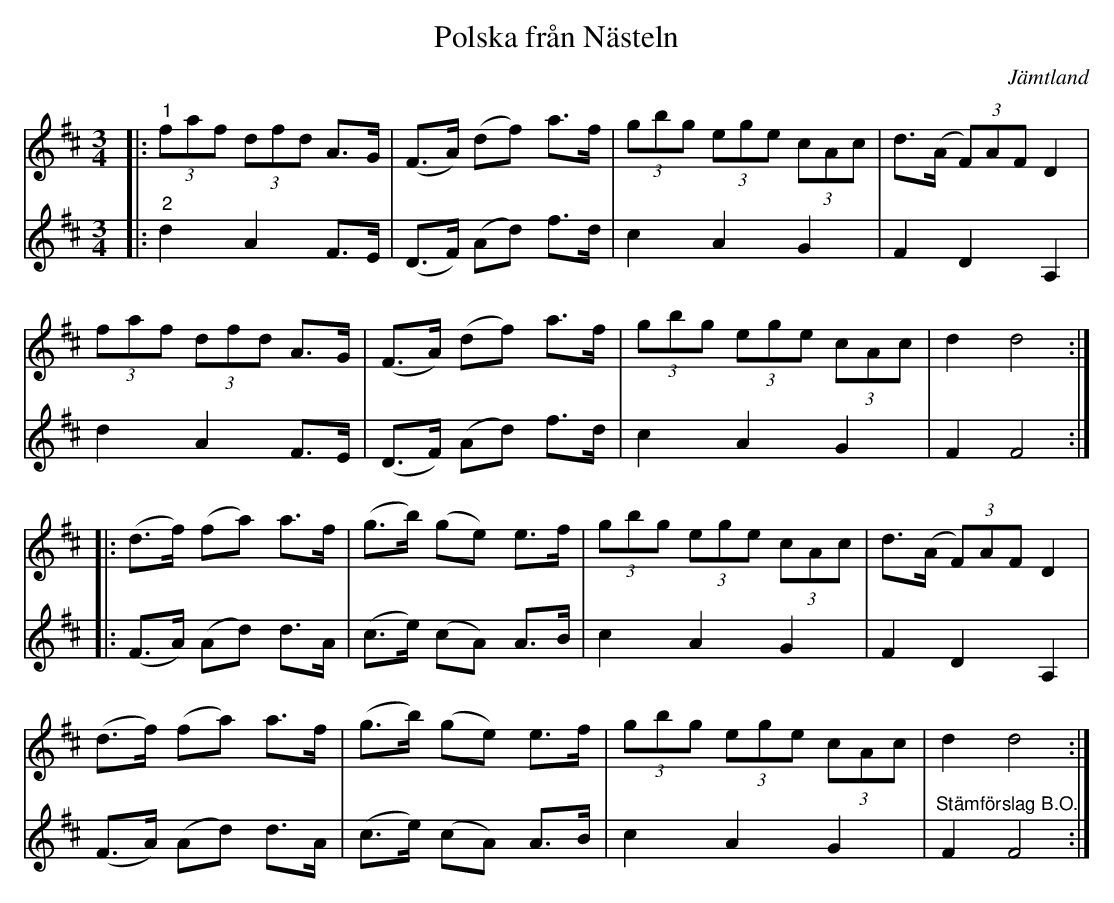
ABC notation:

X:1
T:Polska från Nästeln
O:Jämtland
L:1/8
M:3/4
K:D
V:1
|:"^1" (3faf (3dfd A>G | (F>A) (df) a>f | (3gbg (3ege (3cAc | d>(A (3F)AF D2 |
(3faf (3dfd A>G | (F>A) (df) a>f | (3gbg (3ege (3cAc | d2 d4 ::
(d>f) (fa) a>f | (g>b) (ge) e>f | (3gbg (3ege (3cAc | d>(A (3F)AF D2 |
(d>f) (fa) a>f | (g>b) (ge) e>f | (3gbg (3ege (3cAc | d2 d4 :|
V:2
|:"^2" d2 A2 F>E | (D>F) (Ad) f>d | c2 A2 G2 | F2 D2 A,2 |
d2 A2 F>E | (D>F) (Ad) f>d | c2 A2 G2 | F2 F4 ::
(F>A) (Ad) d>A | (c>e) (cA) A>B | c2 A2 G2 | F2 D2 A,2 |
(F>A) (Ad) d>A | (c>e) (cA) A>B | c2 A2 G2 | "^Stämförslag B.O." F2 F4 :|
